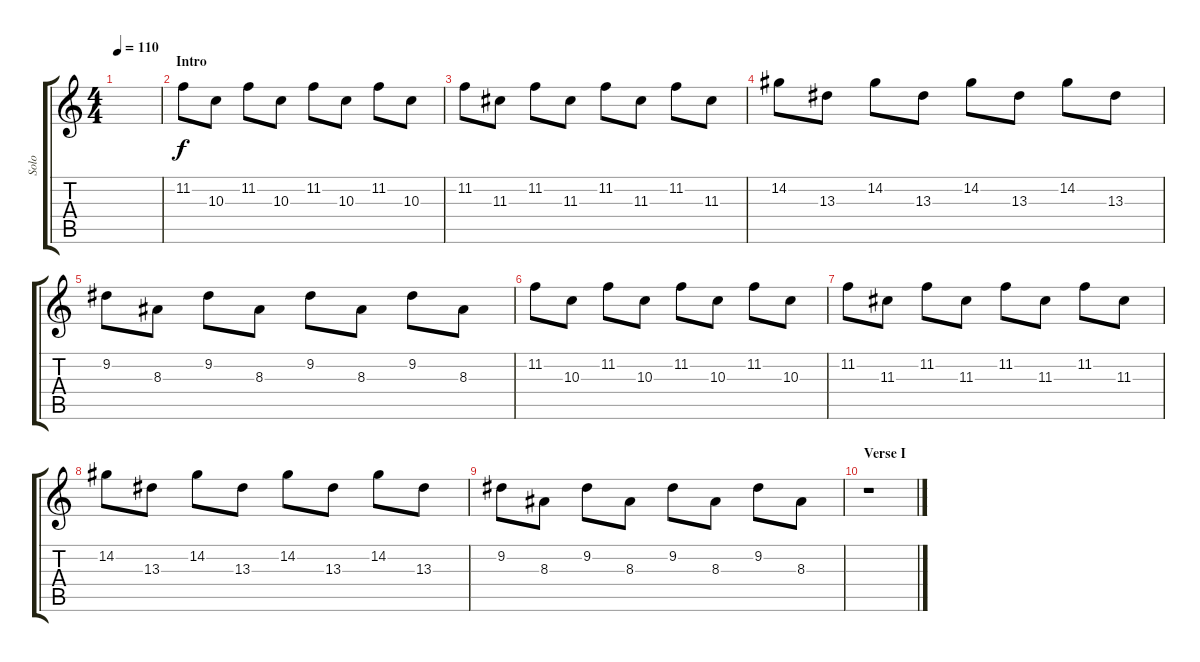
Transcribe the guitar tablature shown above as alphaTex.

\track ("Solo" "Solo") {instrument distortionguitar}
\staff {score tabs}
\tuning (B3 Gb3 D3 A2 E2 B1) {hide}
\ts (4 4)
\tempo 110
\clef g2
\ks c
|
\section ("" "Intro")
11.2.8{volume 10 instrument overdrivenguitar} 10.3.8 11.2.8 10.3.8 11.2.8 10.3.8 11.2.8 10.3.8 |
11.2.8 11.3.8 11.2.8 11.3.8 11.2.8 11.3.8 11.2.8 11.3.8 |
14.2.8 13.3.8 14.2.8 13.3.8 14.2.8 13.3.8 14.2.8 13.3.8 |
9.2.8 8.3.8 9.2.8 8.3.8 9.2.8 8.3.8 9.2.8 8.3.8 |
11.2.8 10.3.8 11.2.8 10.3.8 11.2.8 10.3.8 11.2.8 10.3.8 |
11.2.8 11.3.8 11.2.8 11.3.8 11.2.8 11.3.8 11.2.8 11.3.8 |
14.2.8 13.3.8 14.2.8 13.3.8 14.2.8 13.3.8 14.2.8 13.3.8 |
9.2.8 8.3.8 9.2.8 8.3.8 9.2.8 8.3.8 9.2.8 8.3.8 |
\section ("" "Verse I")
r.1{instrument distortionguitar}
